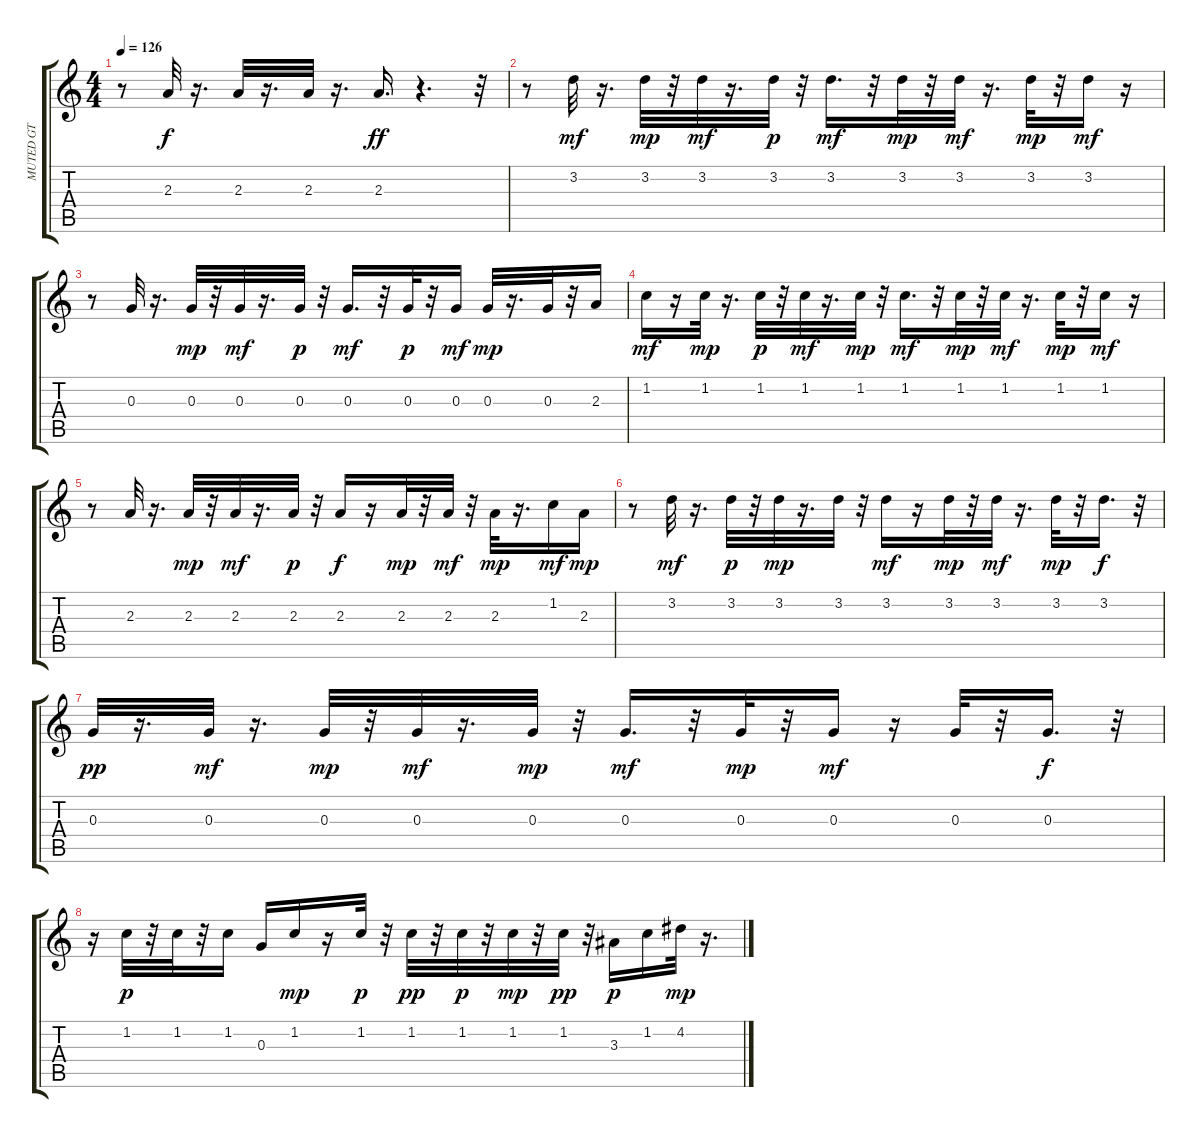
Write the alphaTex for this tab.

\track ("MUTED GT" "MUTED GT") {instrument electricguitarmuted}
\staff {score tabs}
\tuning (E4 B3 G3 D3 A2 E2) {hide}
\ts (4 4)
\tempo 126
\clef g2
\ks c
r.8{dy f} 2.3.32 r.16{d} 2.3.32 r.16{d} 2.3.32 r.16{d} 2.3.16{d dy ff} r.4{d} r.32 |
r.8 3.2.32{dy mf} r.16{d} 3.2.32{dy mp} r.32 3.2.32{dy mf} r.16{d} 3.2.32{dy p} r.32 3.2.16{d dy mf} r.32 3.2.32{dy mp} r.32 3.2.32{dy mf} r.16{d} 3.2.32{dy mp} r.32 3.2.16{dy mf} r.16 |
r.8 0.3.32 r.16{d} 0.3.32{dy mp} r.32 0.3.32{dy mf} r.16{d} 0.3.32{dy p} r.32 0.3.16{d dy mf} r.32 0.3.32{dy p} r.32 0.3.16{dy mf} 0.3.32{dy mp} r.16{d} 0.3.32 r.32 2.3.16 |
1.2.16{dy mf} r.16 1.2.32{dy mp} r.16{d} 1.2.32{dy p} r.32 1.2.32{dy mf} r.16{d} 1.2.32{dy mp} r.32 1.2.16{d dy mf} r.32 1.2.32{dy mp} r.32 1.2.32{dy mf} r.16{d} 1.2.32{dy mp} r.32 1.2.16{dy mf} r.16 |
r.8 2.3.32 r.16{d} 2.3.32{dy mp} r.32 2.3.32{dy mf} r.16{d} 2.3.32{dy p} r.32 2.3.16{dy f} r.16 2.3.32{dy mp} r.32 2.3.32{dy mf} r.32 2.3.32{dy mp} r.16{d} 1.2.16{dy mf} 2.3.16{dy mp} |
r.8 3.2.32{dy mf} r.16{d} 3.2.32{dy p} r.32 3.2.32{dy mp} r.16{d} 3.2.32 r.32 3.2.16{dy mf} r.16 3.2.32{dy mp} r.32 3.2.32{dy mf} r.16{d} 3.2.32{dy mp} r.32 3.2.16{d dy f} r.32 |
0.3.32{dy pp} r.16{d} 0.3.32{dy mf} r.16{d} 0.3.32{dy mp} r.32 0.3.32{dy mf} r.16{d} 0.3.32{dy mp} r.32 0.3.16{d dy mf} r.32 0.3.32{dy mp} r.32 0.3.16{dy mf} r.16 0.3.32 r.32 0.3.16{d dy f} r.32 |
r.16 1.2.32{dy p} r.32 1.2.32 r.32 1.2.16 0.3.16 1.2.16{dy mp} r.16 1.2.32{dy p} r.32 1.2.32{dy pp} r.32 1.2.32{dy p} r.32 1.2.32{dy mp} r.32 1.2.32{dy pp} r.32 3.3.16{dy p} 1.2.16 4.2.32{dy mp} r.16{d}
